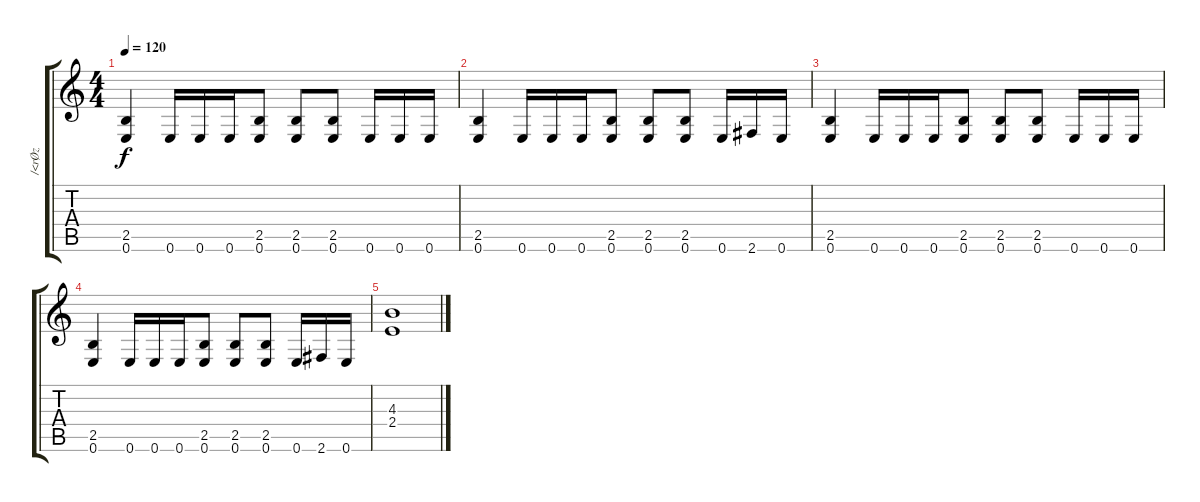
\track ("/<rØz" "/<rØz") {instrument distortionguitar}
\staff {score tabs}
\tuning (E4 B3 G3 D3 A2 E2) {hide}
\ts (4 4)
\tempo 120
\clef g2
\ks c
(2.5 0.6).4{dy f} 0.6.16 0.6.16 0.6.16 (2.5 0.6).8 (2.5 0.6).8 (2.5 0.6).8 0.6.16 0.6.16 0.6.16 |
(2.5 0.6).4 0.6.16 0.6.16 0.6.16 (2.5 0.6).8 (2.5 0.6).8 (2.5 0.6).8 0.6.16 2.6.16 0.6.16 |
(2.5 0.6).4 0.6.16 0.6.16 0.6.16 (2.5 0.6).8 (2.5 0.6).8 (2.5 0.6).8 0.6.16 0.6.16 0.6.16 |
(2.5 0.6).4 0.6.16 0.6.16 0.6.16 (2.5 0.6).8 (2.5 0.6).8 (2.5 0.6).8 0.6.16 2.6.16 0.6.16 |
(4.3 2.4).1
